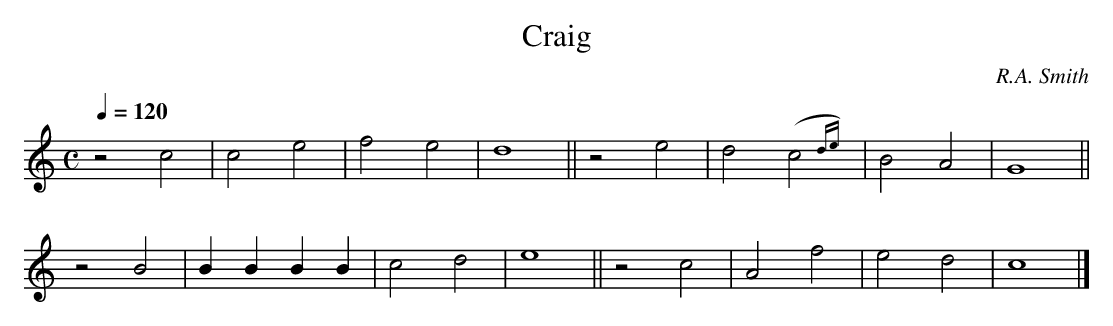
X:1
T:Craig
C:R.A. Smith
M:C
L:1/4
Q:1/4=120
K:C
z2c2|c2e2|f2e2|d4||z2e2|d2(c2{de})|B2A2|G4||
z2B2|BBBB|c2d2|e4||z2c2|A2 f2     |e2d2|c4|]
